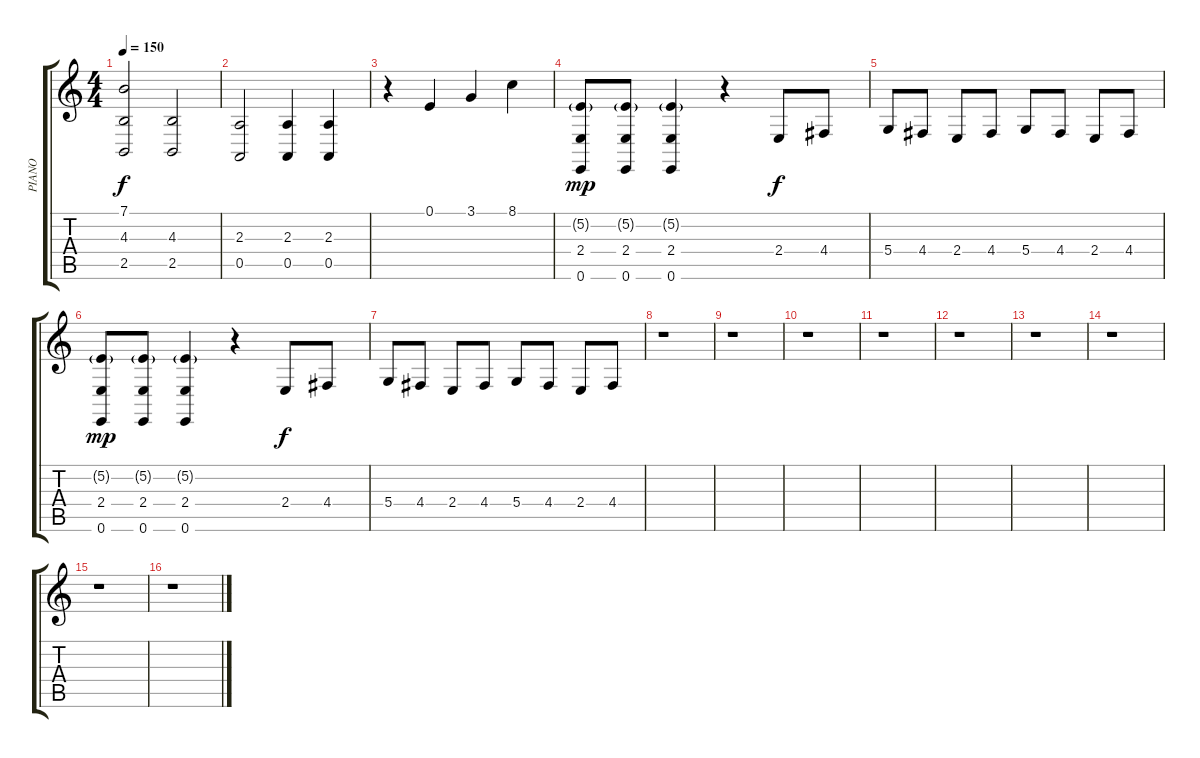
\track ("PIANO" "PIANO") {instrument acousticgrandpiano}
\staff {score tabs}
\tuning (E4 B3 G3 D3 A2 E2) {hide}
\ts (4 4)
\tempo 150
\clef g2
\ks c
(7.1 4.3 2.5).2{dy f} (4.3 2.5).2 |
(2.3 0.5).2 (2.3 0.5).4 (2.3 0.5).4 |
r.4 0.1.4 3.1.4 8.1.4 |
(5.2{g} 2.4 0.6).8{dy mp volume 13 instrument stringensemble1} (5.2{g} 2.4 0.6).8 (5.2{g} 2.4 0.6).4 r.4 2.4.8{dy f} 4.4.8 |
5.4.8 4.4.8 2.4.8 4.4.8 5.4.8 4.4.8 2.4.8 4.4.8 |
(5.2{g} 2.4 0.6).8{dy mp} (5.2{g} 2.4 0.6).8 (5.2{g} 2.4 0.6).4 r.4 2.4.8{dy f} 4.4.8 |
5.4.8 4.4.8 2.4.8 4.4.8 5.4.8 4.4.8 2.4.8 4.4.8 |
r.1 |
r.1 |
r.1 |
r.1 |
r.1 |
r.1 |
r.1 |
r.1 |
r.1
